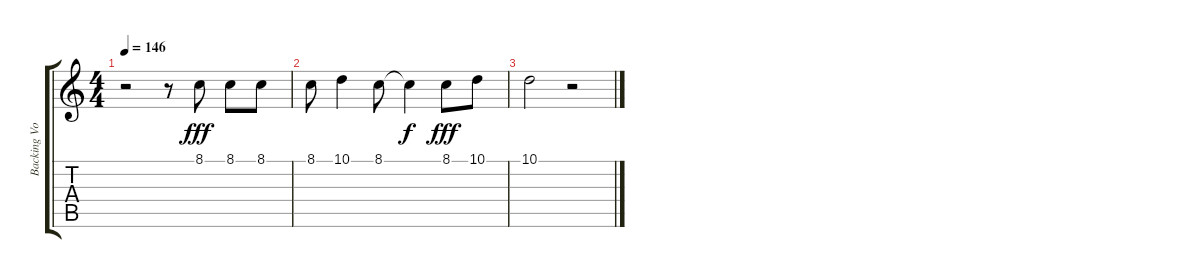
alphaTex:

\track ("Backing Vocals" "Backing Vo") {instrument lead6voice}
\staff {score tabs}
\tuning (E4 B3 G3 D3 A2 E2) {hide}
\ts (4 4)
\tempo 146
\clef g2
\ks c
r.2{dy fff} r.8 8.1.8 8.1.8 8.1.8 |
8.1.8 10.1.4 8.1.8 8.1{t}.4{dy f} 8.1.8{dy fff} 10.1.8 |
10.1.2 r.2
